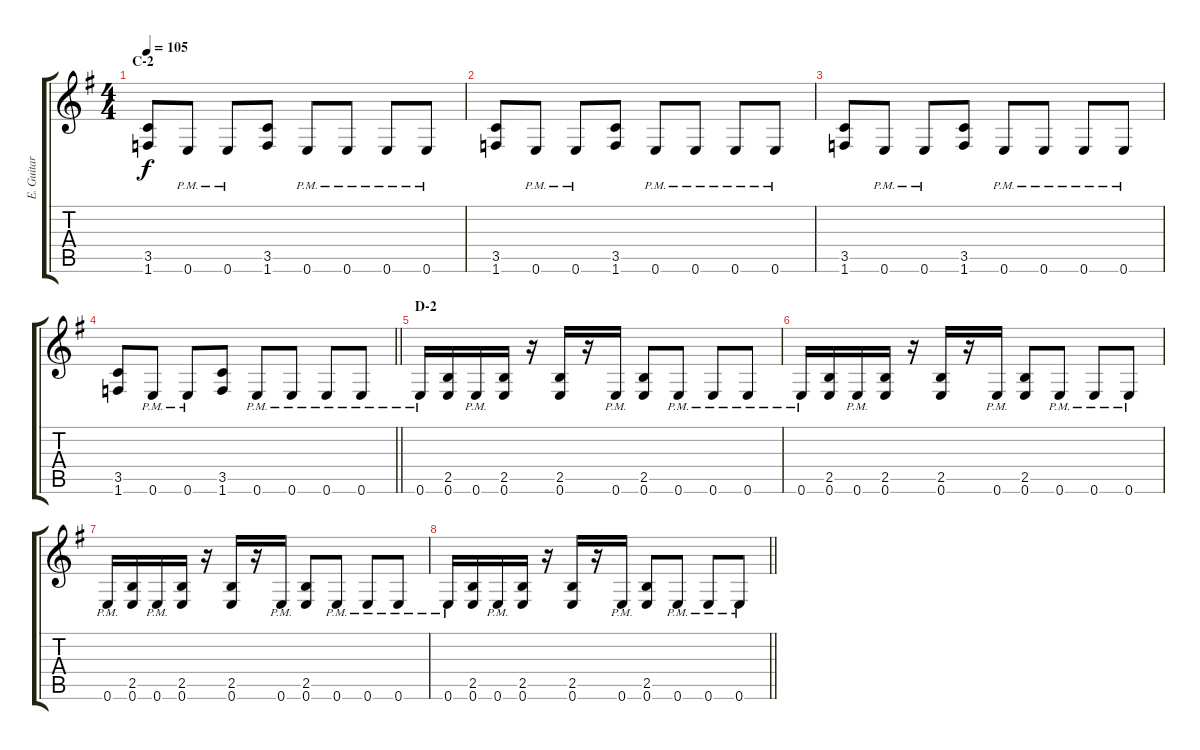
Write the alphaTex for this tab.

\track ("E. Guitar I" "E. Guitar ") {instrument overdrivenguitar}
\staff {score tabs}
\tuning (E4 B3 G3 D3 A2 E2) {hide}
\ts (4 4)
\section ("" "C-2")
\tempo 105
\clef g2
\ks g
(3.5 1.6).8{dy f} 0.6{pm}.8 0.6{pm}.8 (3.5 1.6).8 0.6{pm}.8 0.6{pm}.8 0.6{pm}.8 0.6{pm}.8 |
(3.5 1.6).8 0.6{pm}.8 0.6{pm}.8 (3.5 1.6).8 0.6{pm}.8 0.6{pm}.8 0.6{pm}.8 0.6{pm}.8 |
(3.5 1.6).8 0.6{pm}.8 0.6{pm}.8 (3.5 1.6).8 0.6{pm}.8 0.6{pm}.8 0.6{pm}.8 0.6{pm}.8 |
\barLineRight lightlight
(3.5 1.6).8 0.6{pm}.8 0.6{pm}.8 (3.5 1.6).8 0.6{pm}.8 0.6{pm}.8 0.6{pm}.8 0.6{pm}.8 |
\section ("" "D-2")
0.6{pm}.16 (2.5 0.6).16 0.6{pm}.16 (2.5 0.6).16 r.16 (2.5 0.6).16 r.16 0.6{pm}.16 (2.5 0.6).8 0.6{pm}.8 0.6{pm}.8 0.6{pm}.8 |
0.6{pm}.16 (2.5 0.6).16 0.6{pm}.16 (2.5 0.6).16 r.16 (2.5 0.6).16 r.16 0.6{pm}.16 (2.5 0.6).8 0.6{pm}.8 0.6{pm}.8 0.6{pm}.8 |
0.6{pm}.16 (2.5 0.6).16 0.6{pm}.16 (2.5 0.6).16 r.16 (2.5 0.6).16 r.16 0.6{pm}.16 (2.5 0.6).8 0.6{pm}.8 0.6{pm}.8 0.6{pm}.8 |
\barLineRight lightlight
0.6{pm}.16 (2.5 0.6).16 0.6{pm}.16 (2.5 0.6).16 r.16 (2.5 0.6).16 r.16 0.6{pm}.16 (2.5 0.6).8 0.6{pm}.8 0.6{pm}.8 0.6{pm}.8
